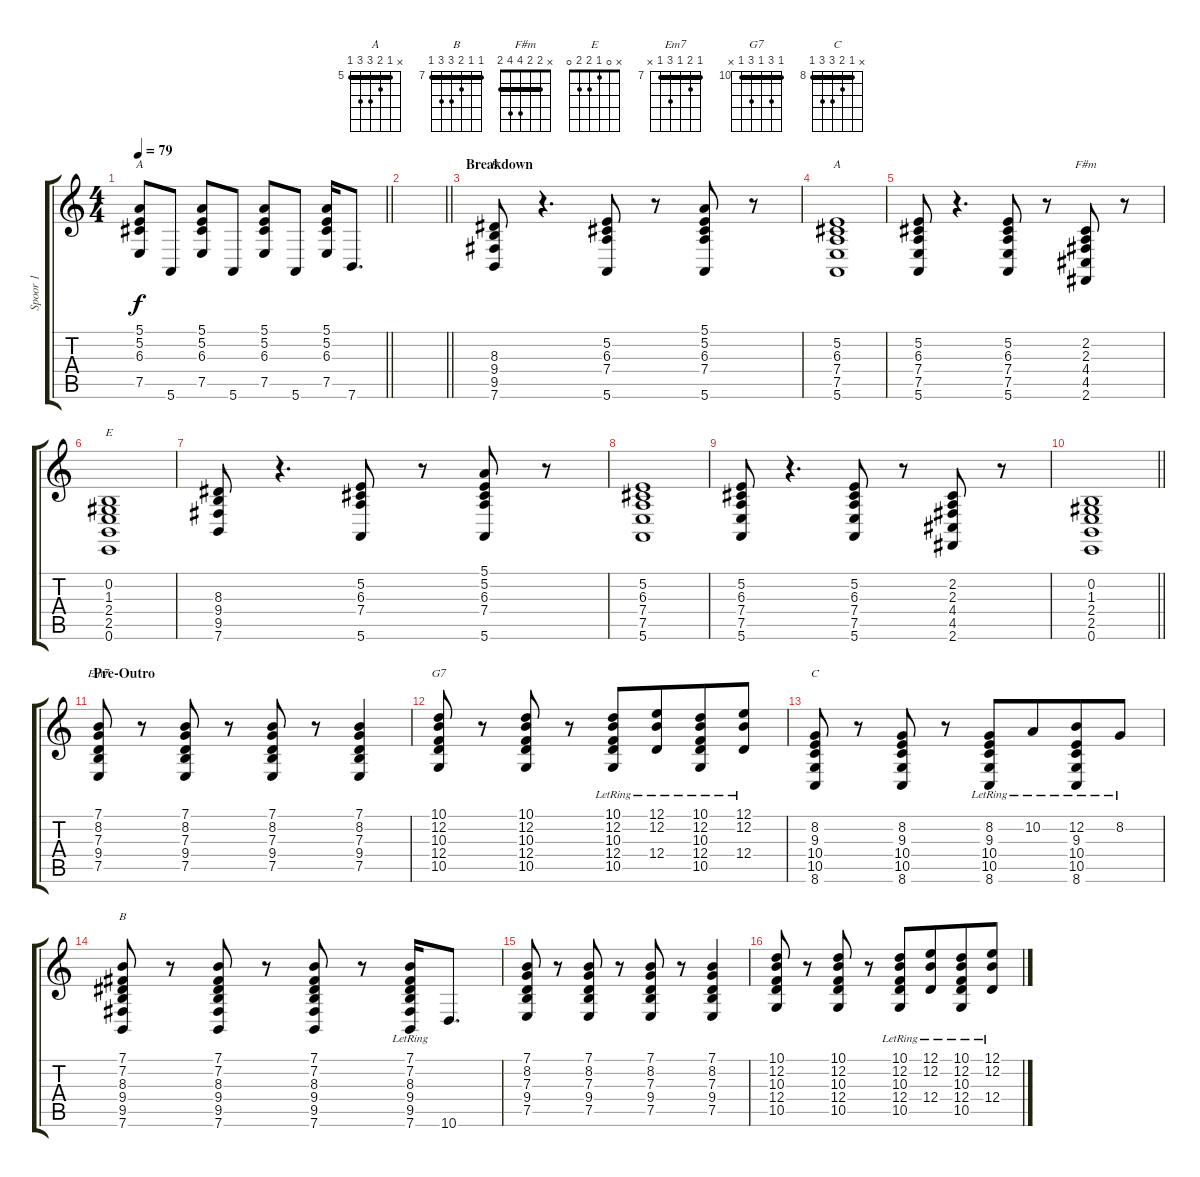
\track ("Spoor 1" "Spoor 1") {instrument acousticgrandpiano}
\staff {score tabs}
\tuning (E4 B3 G3 D3 A2 E2) {hide}
\chord ("A" 5 5 6 7 7 5) {firstfret 5 barre 5}
\chord ("B" x x 8 9 9 7) {firstfret 7}
\chord ("A" x 5 6 7 7 5) {firstfret 5 barre 5}
\chord ("F#m" x 2 2 4 4 2) {barre 2}
\chord ("E" x 0 1 2 2 0)
\chord ("Em7" 7 8 7 9 7 x) {firstfret 7 barre 7}
\chord ("G7" 10 12 10 12 10 x) {firstfret 10 barre 10}
\chord ("C" x 8 9 10 10 8) {firstfret 8 barre 8}
\chord ("B" 7 7 8 9 9 7) {firstfret 7 barre 7}
\ts (4 4)
\tempo 79
\clef g2
\barLineRight lightlight
\ks c
(5.1 5.2 6.3 7.5).8{ch "A" dy f} 5.6.8 (5.1 5.2 6.3 7.5).8 5.6.8 (5.1 5.2 6.3 7.5).8 5.6.8 (5.1 5.2 6.3 7.5).16 7.6.8{d} |
\barLineRight lightlight
|
\section ("" "Breakdown")
(8.3 9.4 9.5 7.6).8{ch "B"} r.4{d} (5.2 6.3 7.4 5.6).8 r.8 (5.1 5.2 6.3 7.4 5.6).8 r.8 |
(5.2 6.3 7.4 7.5 5.6).1{ch "A"} |
(5.2 6.3 7.4 7.5 5.6).8 r.4{d} (5.2 6.3 7.4 7.5 5.6).8 r.8 (2.2 2.3 4.4 4.5 2.6).8{ch "F#m"} r.8 |
(0.2 1.3 2.4 2.5 0.6).1{ch "E"} |
(8.3 9.4 9.5 7.6).8 r.4{d} (5.2 6.3 7.4 5.6).8 r.8 (5.1 5.2 6.3 7.4 5.6).8 r.8 |
(5.2 6.3 7.4 7.5 5.6).1 |
(5.2 6.3 7.4 7.5 5.6).8 r.4{d} (5.2 6.3 7.4 7.5 5.6).8 r.8 (2.2 2.3 4.4 4.5 2.6).8 r.8 |
\barLineRight lightlight
(0.2 1.3 2.4 2.5 0.6).1 |
\section ("" "Pre-Outro")
(7.1 8.2 7.3 9.4 7.5).8{ch "Em7"} r.8 (7.1 8.2 7.3 9.4 7.5).8 r.8 (7.1 8.2 7.3 9.4 7.5).8 r.8 (7.1 8.2 7.3 9.4 7.5).4 |
(10.1 12.2 10.3 12.4 10.5).8{ch "G7"} r.8 (10.1 12.2 10.3 12.4 10.5).8 r.8 (10.1{lr} 12.2{lr} 10.3{lr} 12.4{lr} 10.5{lr}).8 (12.1{lr} 12.2{lr} 12.4{lr}).8{beam merge} (10.1{lr} 12.2{lr} 10.3{lr} 12.4{lr} 10.5{lr}).8 (12.1{lr} 12.2{lr} 12.4{lr}).8 |
(8.2 9.3 10.4 10.5 8.6).8{ch "C"} r.8 (8.2 9.3 10.4 10.5 8.6).8 r.8 (8.2{lr} 9.3{lr} 10.4{lr} 10.5{lr} 8.6{lr}).8 10.2{lr}.8{beam merge} (12.2{lr} 9.3{lr} 10.4{lr} 10.5{lr} 8.6{lr}).8 8.2{lr}.8 |
(7.1 7.2 8.3 9.4 9.5 7.6).8{ch "B"} r.8 (7.1 7.2 8.3 9.4 9.5 7.6).8 r.8 (7.1 7.2 8.3 9.4 9.5 7.6).8 r.8 (7.1 7.2 8.3 9.4 9.5{lr} 7.6).16 10.6.8{d} |
(7.1 8.2 7.3 9.4 7.5).8 r.8 (7.1 8.2 7.3 9.4 7.5).8 r.8 (7.1 8.2 7.3 9.4 7.5).8 r.8 (7.1 8.2 7.3 9.4 7.5).4 |
(10.1 12.2 10.3 12.4 10.5).8 r.8 (10.1 12.2 10.3 12.4 10.5).8 r.8 (10.1{lr} 12.2{lr} 10.3{lr} 12.4{lr} 10.5{lr}).8 (12.1{lr} 12.2{lr} 12.4{lr}).8{beam merge} (10.1{lr} 12.2{lr} 10.3{lr} 12.4{lr} 10.5{lr}).8 (12.1{lr} 12.2{lr} 12.4{lr}).8
